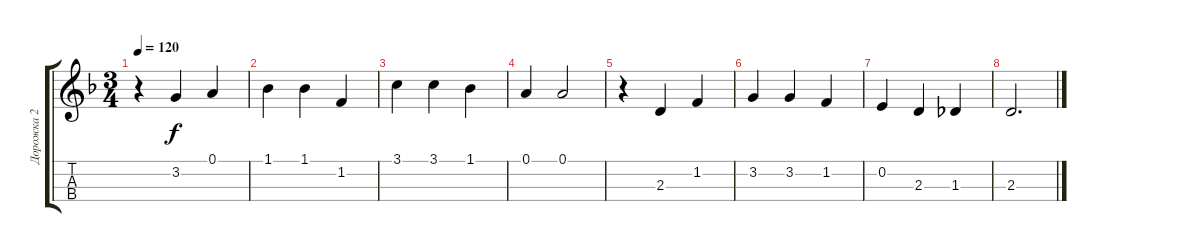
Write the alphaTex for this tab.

\track ("Дорожка 2" "Дорожка 2") {instrument acousticguitarsteel}
\staff {score tabs}
\tuning (A3 E3 C3 G2) {hide}
\ts (3 4)
\tempo 120
\clef g2
\ks dminor
r.4{dy f} 3.2.4 0.1.4 |
1.1.4 1.1.4 1.2.4 |
3.1.4 3.1.4 1.1.4 |
0.1.4 0.1.2 |
r.4 2.3.4 1.2.4 |
3.2.4 3.2.4 1.2.4 |
0.2.4 2.3.4 1.3.4 |
2.3.2{d}
